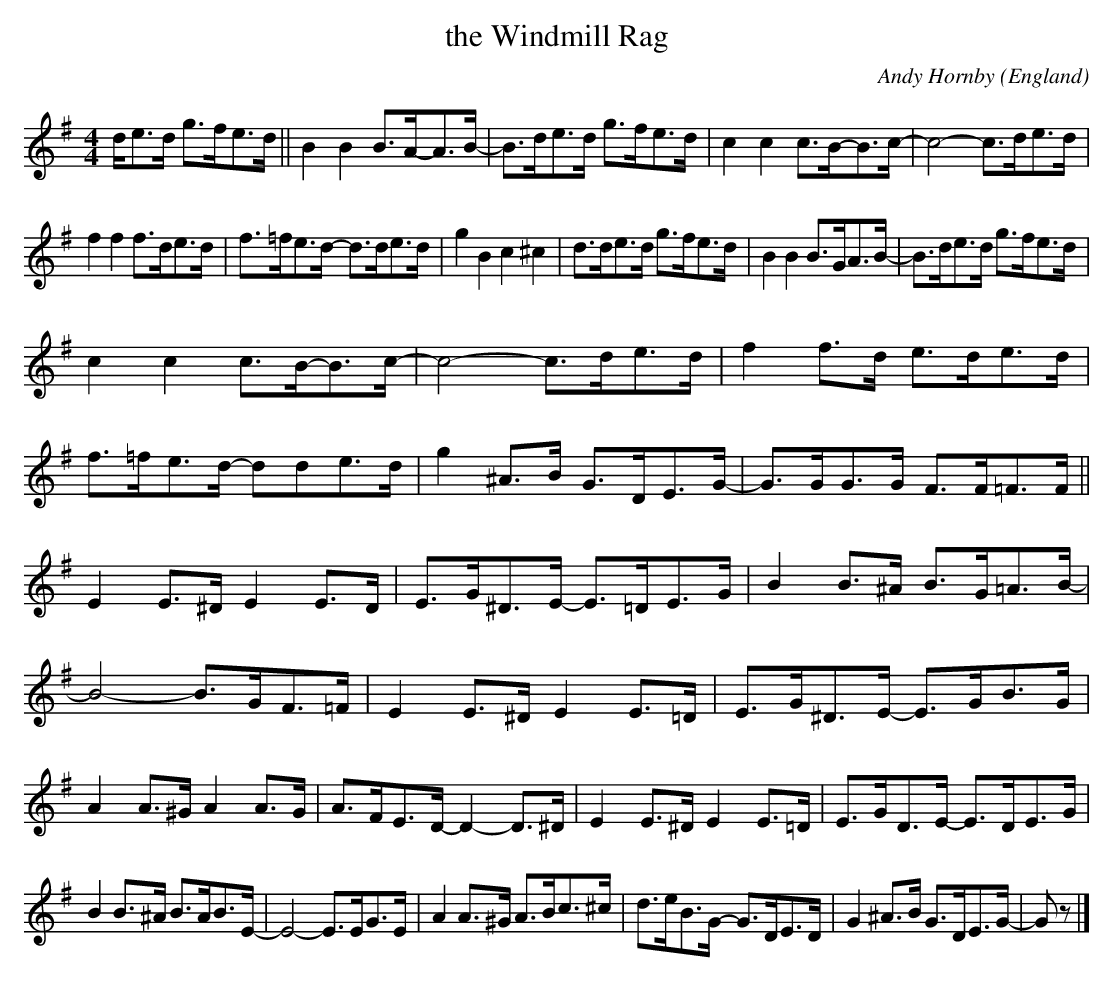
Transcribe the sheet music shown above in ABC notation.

X:1
T:the Windmill Rag
C:Andy Hornby
M:4/4
O:England
K:G major
d/e>d g>fe>d||\
B2B2 B>A-A>B-|B>de>d g>fe>d|\
c2c2 c>B-B>c-|c4- c>de>d|
f2f2 f>de>d|f>=fe>d- d>de>d|\
g2B2 c2^c2|d>de>d g>fe>d|\
B2B2 B>GA>B-|B>de>d g>fe>d|
c2c2 c>B-B>c-|c4- c>de>d|\
f2f>d e>de>d|f>=fe>d- dde>d|\
g2^A>B G>DE>G-|G>GG>G F>F=F>F||
E2E>^D E2E>D|E>G^D>E- E>=DE>G|\
B2B>^A B>G=A>B-|B4- B>GF>=F|\
E2E>^D E2E>=D|E>G^D>E- E>GB>G|
A2A>^G A2A>G|A>FE>D- D2-D>^D|\
E2E>^D E2E>=D|E>GD>E- E>DE>G|
B2B>^A B>AB>E-|E4- E>EG>E|\
A2A>^G A>Bc>^c|d>eB>G- G>DE>D|\
G2^A>B G>DE>G-|Gz|]
